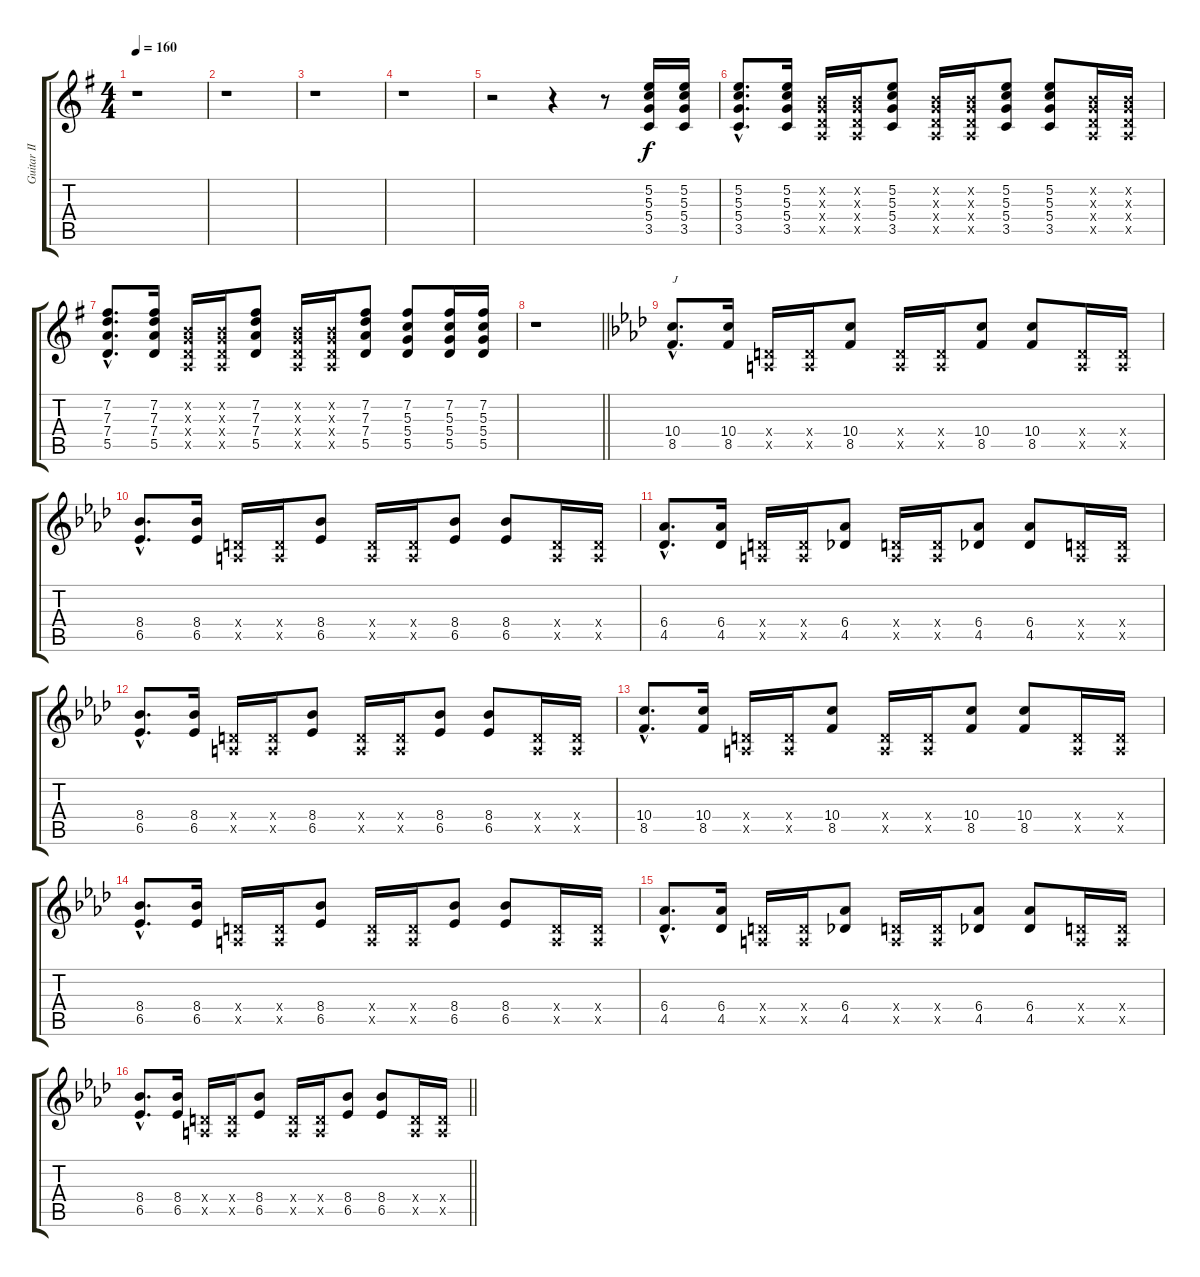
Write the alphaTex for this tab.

\track ("Guitar II" "Guitar II") {instrument distortionguitar}
\staff {score tabs}
\tuning (E4 B3 G3 D3 A2 E2) {hide}
\ts (4 4)
\tempo 160
\clef g2
\ks g
r.1{dy f} |
r.1 |
r.1 |
r.1 |
r.2 r.4 r.8 (5.2 5.3 5.4 3.5).16{instrument distortionguitar} (5.2 5.3 5.4 3.5).16 |
(5.2{hac} 5.3{hac} 5.4{hac} 3.5{hac}).8{d} (5.2 5.3 5.4 3.5).16 (0.2{x} 0.3{x} 0.4{x} 0.5{x}).16 (0.2{x} 0.3{x} 0.4{x} 0.5{x}).16 (5.2 5.3 5.4 3.5).8 (0.2{x} 0.3{x} 0.4{x} 0.5{x}).16 (0.2{x} 0.3{x} 0.4{x} 0.5{x}).16 (5.2 5.3 5.4 3.5).8 (5.2 5.3 5.4 3.5).8 (0.2{x} 0.3{x} 0.4{x} 0.5{x}).16 (0.2{x} 0.3{x} 0.4{x} 0.5{x}).16 |
(7.2{hac} 7.3{hac} 7.4{hac} 5.5{hac}).8{d} (7.2 7.3 7.4 5.5).16 (0.2{x} 0.3{x} 0.4{x} 0.5{x}).16 (0.2{x} 0.3{x} 0.4{x} 0.5{x}).16 (7.2 7.3 7.4 5.5).8 (0.2{x} 0.3{x} 0.4{x} 0.5{x}).16 (0.2{x} 0.3{x} 0.4{x} 0.5{x}).16 (7.2 7.3 7.4 5.5).8 (7.2 5.3 5.4 5.5).8 (7.2 5.3 5.4 5.5).16 (7.2 5.3 5.4 5.5).16 |
\barLineRight lightlight
r.1 |
\ks ab
(10.4{hac} 8.5{hac}).8{d txt "J"} (10.4 8.5).16 (0.4{x} 0.5{x}).16 (0.4{x} 0.5{x}).16 (10.4 8.5).8 (0.4{x} 0.5{x}).16 (0.4{x} 0.5{x}).16 (10.4 8.5).8 (10.4 8.5).8 (0.4{x} 0.5{x}).16 (0.4{x} 0.5{x}).16 |
(8.4{hac} 6.5{hac}).8{d} (8.4 6.5).16 (0.4{x} 0.5{x}).16 (0.4{x} 0.5{x}).16 (8.4 6.5).8 (0.4{x} 0.5{x}).16 (0.4{x} 0.5{x}).16 (8.4 6.5).8 (8.4 6.5).8 (0.4{x} 0.5{x}).16 (0.4{x} 0.5{x}).16 |
(6.4{hac} 4.5{hac}).8{d} (6.4 4.5).16 (0.4{x} 0.5{x}).16 (0.4{x} 0.5{x}).16 (6.4 4.5).8 (0.4{x} 0.5{x}).16 (0.4{x} 0.5{x}).16 (6.4 4.5).8 (6.4 4.5).8 (0.4{x} 0.5{x}).16 (0.4{x} 0.5{x}).16 |
(8.4{hac} 6.5{hac}).8{d} (8.4 6.5).16 (0.4{x} 0.5{x}).16 (0.4{x} 0.5{x}).16 (8.4 6.5).8 (0.4{x} 0.5{x}).16 (0.4{x} 0.5{x}).16 (8.4 6.5).8 (8.4 6.5).8 (0.4{x} 0.5{x}).16 (0.4{x} 0.5{x}).16 |
(10.4{hac} 8.5{hac}).8{d} (10.4 8.5).16 (0.4{x} 0.5{x}).16 (0.4{x} 0.5{x}).16 (10.4 8.5).8 (0.4{x} 0.5{x}).16 (0.4{x} 0.5{x}).16 (10.4 8.5).8 (10.4 8.5).8 (0.4{x} 0.5{x}).16 (0.4{x} 0.5{x}).16 |
(8.4{hac} 6.5{hac}).8{d} (8.4 6.5).16 (0.4{x} 0.5{x}).16 (0.4{x} 0.5{x}).16 (8.4 6.5).8 (0.4{x} 0.5{x}).16 (0.4{x} 0.5{x}).16 (8.4 6.5).8 (8.4 6.5).8 (0.4{x} 0.5{x}).16 (0.4{x} 0.5{x}).16 |
(6.4{hac} 4.5{hac}).8{d} (6.4 4.5).16 (0.4{x} 0.5{x}).16 (0.4{x} 0.5{x}).16 (6.4 4.5).8 (0.4{x} 0.5{x}).16 (0.4{x} 0.5{x}).16 (6.4 4.5).8 (6.4 4.5).8 (0.4{x} 0.5{x}).16 (0.4{x} 0.5{x}).16 |
\barLineRight lightlight
(8.4{hac} 6.5{hac}).8{d} (8.4 6.5).16 (0.4{x} 0.5{x}).16 (0.4{x} 0.5{x}).16 (8.4 6.5).8 (0.4{x} 0.5{x}).16 (0.4{x} 0.5{x}).16 (8.4 6.5).8 (8.4 6.5).8 (0.4{x} 0.5{x}).16 (0.4{x} 0.5{x}).16
